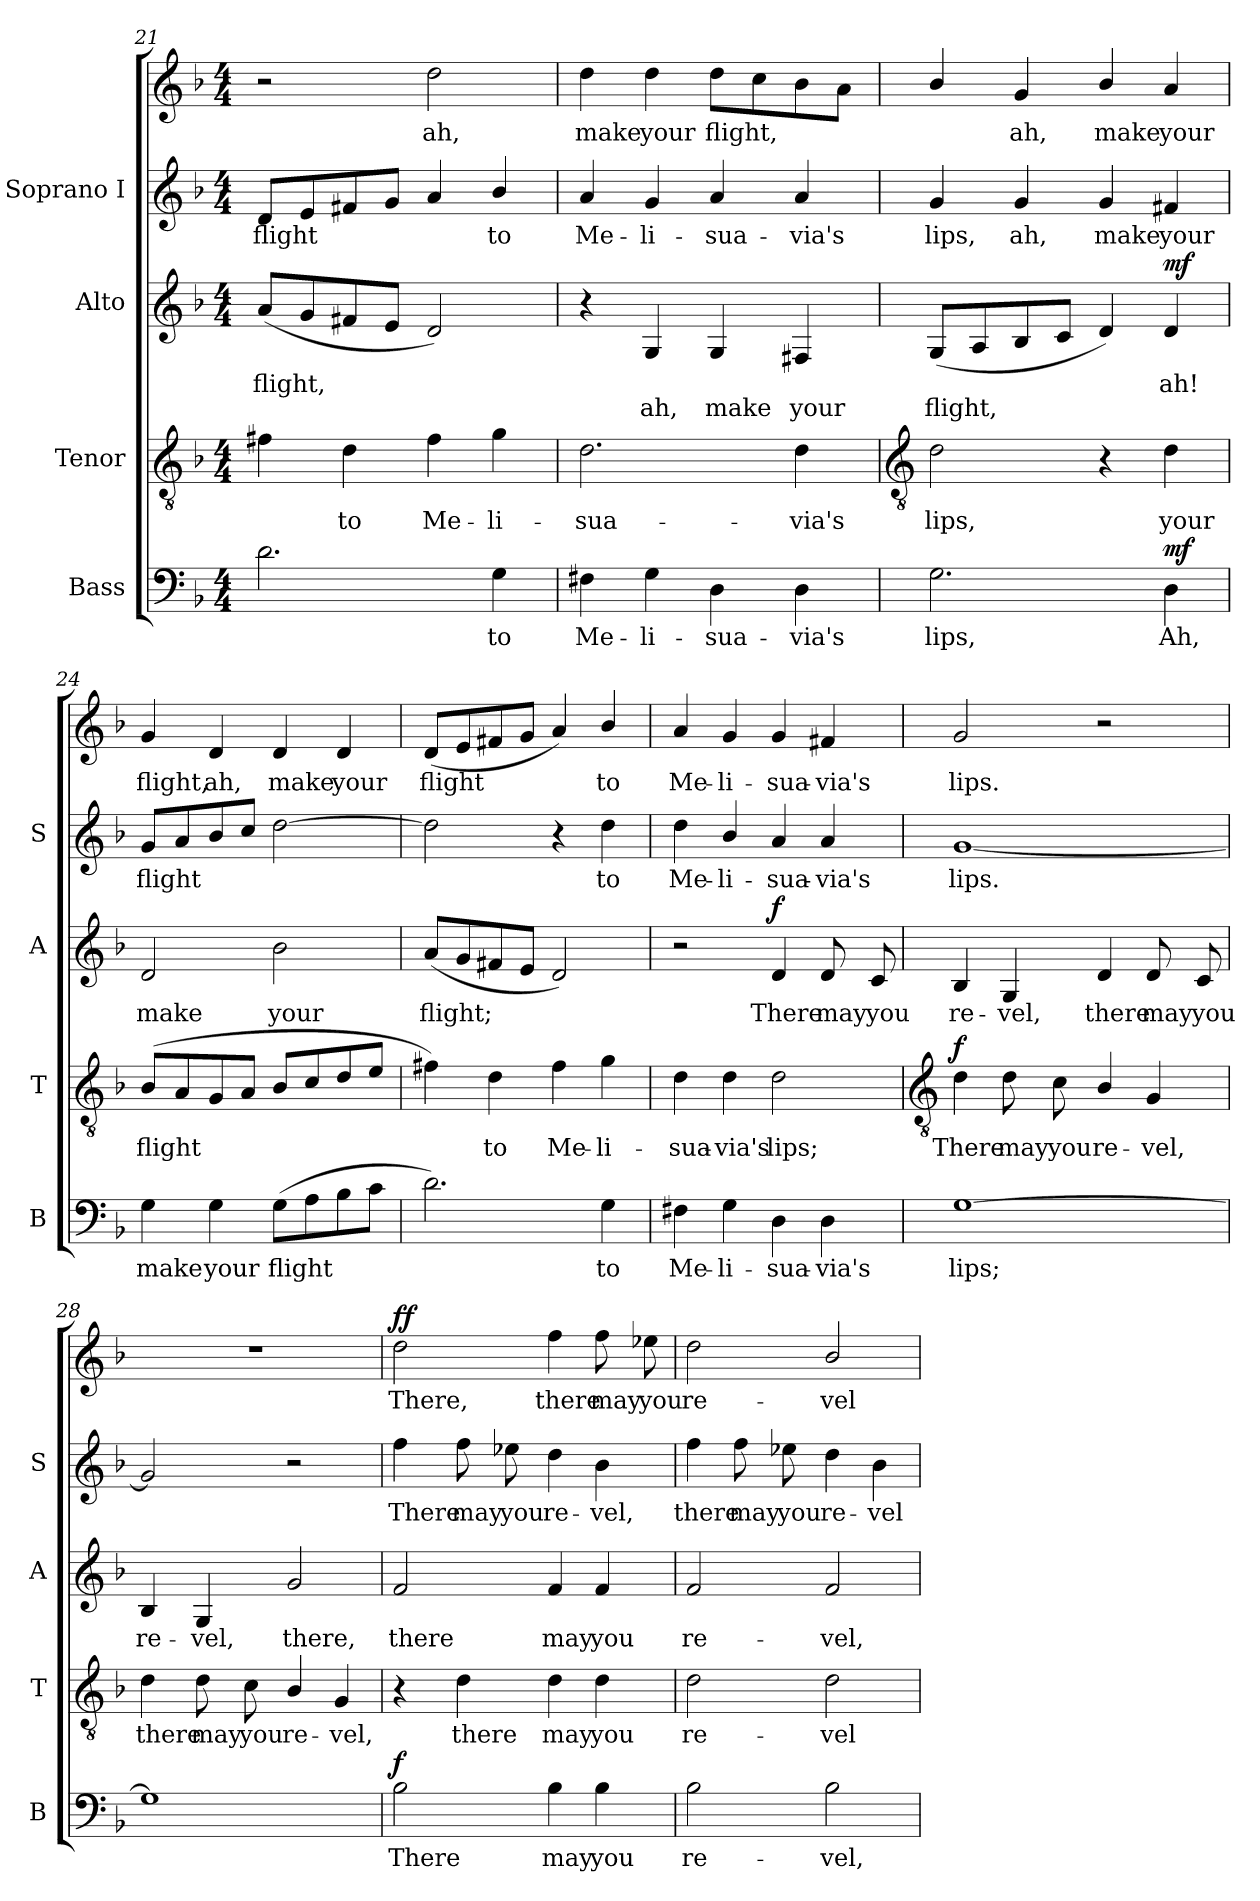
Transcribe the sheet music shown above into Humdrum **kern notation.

**kern	**text	**dynam	**kern	**text	**dynam	**kern	**text	**text	**dynam	**kern	**text	**kern	**text	**dynam
*part4	*part4	*part4	*part3	*part3	*part3	*part2	*part2	*part2	*part2	*part1	*part1	*part1	*part1	*part1
*staff5	*staff5	*staff5	*staff4	*staff4	*staff4	*staff3	*staff3	*staff3	*staff3	*staff2	*staff2	*staff1	*staff1	*staff1/2
*I"Bass	*	*	*I"Tenor	*	*	*I"Alto	*	*	*	*I"Soprano I	*	*	*	*
*I'B	*	*	*I'T	*	*	*I'A	*	*	*	*I'S	*	*	*	*
*clefF4	*	*	*clefGv2	*	*	*clefG2	*	*	*	*clefG2	*	*clefG2	*	*
*k[b-]	*	*	*k[b-]	*	*	*k[b-]	*	*	*	*k[b-]	*	*k[b-]	*	*
*F:	*	*	*F:	*	*	*F:	*	*	*	*F:	*	*F:	*	*
*M4/4	*	*	*M4/4	*	*	*M4/4	*	*	*	*M4/4	*	*M4/4	*	*
=21	=21	=21	=21	=21	=21	=21	=21	=21	=21	=21	=21	=21	=21	=21
!	!	!	!	!	!	!	!LO:LY:b	!	!	!	!LO:LY:b	!	!	!
2.d	.	.	4f#X	.	.	(<8aL	flight,	.	.	8dL	flight	2r	.	.
.	.	.	.	.	.	8g	.	.	.	8e	.	.	.	.
!	!	!	!	!LO:LY:b	!	!	!	!	!	!	!	!	!	!
.	.	.	4d	to	.	8f#X	.	.	.	8f#X	.	.	.	.
.	.	.	.	.	.	8eJ	.	.	.	8gJ	.	.	.	.
!	!	!	!	!LO:LY:b	!	!	!	!	!	!	!	!	!LO:LY:b	!
.	.	.	4f#	Me-	.	2d)	.	.	.	4a	.	2dd	ah,	.
!	!LO:LY:b	!	!	!LO:LY:b	!	!	!	!	!	!	!LO:LY:b	!	!	!
4G	to	.	4g	-li-	.	.	.	.	.	4b-/	to	.	.	.
=22	=22	=22	=22	=22	=22	=22	=22	=22	=22	=22	=22	=22	=22	=22
!	!LO:LY:b	!	!	!LO:LY:b	!	!	!	!	!	!	!LO:LY:b	!	!LO:LY:b	!
4F#X	Me-	.	2.d	-sua-	.	4r	.	.	.	4a	Me-	4dd	make	.
!	!LO:LY:b	!	!	!	!	!	!	!LO:LY:b	!	!	!LO:LY:b	!	!LO:LY:b	!
4G	-li-	.	.	.	.	4G	.	ah,	.	4g	-li-	4dd	your	.
!	!LO:LY:b	!	!	!	!	!	!	!LO:LY:b	!	!	!LO:LY:b	!	!LO:LY:b	!
4D	-sua-	.	.	.	.	4G	.	make	.	4a	-sua-	(<8ddL	flight,	.
.	.	.	.	.	.	.	.	.	.	.	.	8cc	.	.
!	!LO:LY:b	!	!	!LO:LY:b	!	!	!	!LO:LY:b	!	!	!LO:LY:b	!	!	!
4D	-via's	.	4d	-via's	.	4F#X	.	your	.	4a	-via's	8b-	.	.
.	.	.	.	.	.	.	.	.	.	.	.	8aJ	.	.
!!LO:LB:g=z
=23	=23	=23	=23	=23	=23	=23	=23	=23	=23	=23	=23	=23	=23	=23
*	*	*	*clefGv2	*	*	*	*	*	*	*	*	*	*	*
!	!LO:LY:b	!	!	!LO:LY:b	!	!	!	!LO:LY:b	!	!	!LO:LY:b	!	!	!
2.G	lips,	.	2d	lips,	.	(<8GL	.	flight,	.	4g	lips,	4b-/	.	.
.	.	.	.	.	.	8A	.	.	.	.	.	.	.	.
!	!	!	!	!	!	!	!	!	!	!	!LO:LY:b	!	!LO:LY:b	!LO:DY:b=2
!	!	!	!	!	!	!	!	!	!	!	!	!	!	!LO:DY:n=1:b
.	.	.	.	.	.	8B-	.	.	.	4g	ah,	4g	ah,	mf mf
.	.	.	.	.	.	8cJ	.	.	.	.	.	.	.	.
!	!	!	!	!	!	!	!	!	!	!	!LO:LY:b	!	!LO:LY:b	!
.	.	.	4r	.	.	4d/)	.	.	.	4g	make	4b-/	make	.
!	!LO:LY:b	!LO:DY:b	!	!LO:LY:b	!	!	!LO:LY:b	!	!LO:DY:b	!	!LO:LY:b	!	!LO:LY:b	!
4D	Ah,	mf	4d	your	.	4d	ah!	.	mf	4f#X	your	4a	your	.
=24	=24	=24	=24	=24	=24	=24	=24	=24	=24	=24	=24	=24	=24	=24
!	!LO:LY:b	!	!	!LO:LY:b	!	!	!LO:LY:b	!	!	!	!LO:LY:b	!	!LO:LY:b	!
4G	make	.	(>8B-L	flight	.	2d	make	.	.	8gL	flight	4g	flight,	.
.	.	.	8A	.	.	.	.	.	.	8a	.	.	.	.
!	!LO:LY:b	!	!	!	!	!	!	!	!	!	!	!	!LO:LY:b	!
4G	your	.	8G	.	.	.	.	.	.	8b-	.	4d	ah,	.
.	.	.	8AJ	.	.	.	.	.	.	8ccJ	.	.	.	.
!	!LO:LY:b	!	!	!	!	!	!LO:LY:b	!	!	!	!	!	!LO:LY:b	!
(>8GL	flight	.	8B-\L	.	.	2b-	your	.	.	[2dd\	.	4d	make	.
8A	.	.	8c\	.	.	.	.	.	.	.	.	.	.	.
!	!	!	!	!	!	!	!	!	!	!	!	!	!LO:LY:b	!
8B-	.	.	8d/	.	.	.	.	.	.	.	.	4d	your	.
8cJ	.	.	8e/J	.	.	.	.	.	.	.	.	.	.	.
=25	=25	=25	=25	=25	=25	=25	=25	=25	=25	=25	=25	=25	=25	=25
!	!	!	!	!	!	!	!LO:LY:b	!	!	!	!	!	!LO:LY:b	!
2.d)	.	.	4f#X)	.	.	(<8aL	flight;	.	.	2dd\])	.	(<8dL	flight	.
.	.	.	.	.	.	8g	.	.	.	.	.	8e	.	.
!	!	!	!	!LO:LY:b	!	!	!	!	!	!	!	!	!	!
.	.	.	4d	to	.	8f#X	.	.	.	.	.	8f#X	.	.
.	.	.	.	.	.	8eJ	.	.	.	.	.	8gJ	.	.
!	!	!	!	!LO:LY:b	!	!	!	!	!	!	!	!	!	!
.	.	.	4f#	Me-	.	2d)	.	.	.	4r	.	4a)	.	.
!	!LO:LY:b	!	!	!LO:LY:b	!	!	!	!	!	!	!LO:LY:b	!	!LO:LY:b	!
4G	to	.	4g	-li-	.	.	.	.	.	4dd	to	4b-/	to	.
=26	=26	=26	=26	=26	=26	=26	=26	=26	=26	=26	=26	=26	=26	=26
!	!LO:LY:b	!	!	!LO:LY:b	!	!	!	!	!	!	!LO:LY:b	!	!LO:LY:b	!
4F#X	Me-	.	4d	-sua-	.	2r	.	.	.	4dd	Me-	4a	Me-	.
!	!LO:LY:b	!	!	!LO:LY:b	!	!	!	!	!	!	!LO:LY:b	!	!LO:LY:b	!
4G	-li-	.	4d	-via's	.	.	.	.	.	4b-/	-li-	4g	-li-	.
!	!LO:LY:b	!	!	!LO:LY:b	!	!	!LO:LY:b	!	!LO:DY:b	!	!LO:LY:b	!	!LO:LY:b	!
4D	-sua-	.	2d	lips;	.	4d	There	.	f	4a	-sua-	4g	-sua-	.
!	!LO:LY:b	!	!	!	!	!	!LO:LY:b	!	!	!	!LO:LY:b	!	!LO:LY:b	!
4D	-via's	.	.	.	.	8d	may	.	.	4a	-via's	4f#X	-via's	.
!	!	!	!	!	!	!	!LO:LY:b	!	!	!	!	!	!	!
.	.	.	.	.	.	8c/	you	.	.	.	.	.	.	.
!!LO:LB:g=z
=27	=27	=27	=27	=27	=27	=27	=27	=27	=27	=27	=27	=27	=27	=27
*	*	*	*clefGv2	*	*	*	*	*	*	*	*	*	*	*
!	!LO:LY:b	!	!	!LO:LY:b	!LO:DY:b	!	!LO:LY:b	!	!	!	!LO:LY:b	!	!LO:LY:b	!
[1G	lips;	.	4d	There	f	4B-	re-	.	.	[1g	lips.	2g	lips.	.
!	!	!	!	!LO:LY:b	!	!	!LO:LY:b	!	!	!	!	!	!	!
.	.	.	8d	may	.	4G	-vel,	.	.	.	.	.	.	.
!	!	!	!	!LO:LY:b	!	!	!	!	!	!	!	!	!	!
.	.	.	8c	you	.	.	.	.	.	.	.	.	.	.
!	!	!	!	!LO:LY:b	!	!	!LO:LY:b	!	!	!	!	!	!	!
.	.	.	4B-/	re-	.	4d	there	.	.	.	.	2r	.	.
!	!	!	!	!LO:LY:b	!	!	!LO:LY:b	!	!	!	!	!	!	!
.	.	.	4G	-vel,	.	8d	may	.	.	.	.	.	.	.
!	!	!	!	!	!	!	!LO:LY:b	!	!	!	!	!	!	!
.	.	.	.	.	.	8c/	you	.	.	.	.	.	.	.
=28	=28	=28	=28	=28	=28	=28	=28	=28	=28	=28	=28	=28	=28	=28
!	!	!	!	!LO:LY:b	!	!	!LO:LY:b	!	!	!	!	!	!	!
1G]	.	.	4d	there	.	4B-	re-	.	.	2g]	.	1r	.	.
!	!	!	!	!LO:LY:b	!	!	!LO:LY:b	!	!	!	!	!	!	!
.	.	.	8d	may	.	4G	-vel,	.	.	.	.	.	.	.
!	!	!	!	!LO:LY:b	!	!	!	!	!	!	!	!	!	!
.	.	.	8c	you	.	.	.	.	.	.	.	.	.	.
!	!	!	!	!LO:LY:b	!	!	!LO:LY:b	!	!	!	!	!	!	!
.	.	.	4B-/	re-	.	2g	there,	.	.	2r	.	.	.	.
!	!	!	!	!LO:LY:b	!	!	!	!	!	!	!	!	!	!
.	.	.	4G	-vel,	.	.	.	.	.	.	.	.	.	.
=29	=29	=29	=29	=29	=29	=29	=29	=29	=29	=29	=29	=29	=29	=29
!	!LO:LY:b	!LO:DY:b	!	!	!	!	!LO:LY:b	!	!	!	!LO:LY:b	!	!LO:LY:b	!LO:DY:b=2
!	!	!	!	!	!	!	!	!	!	!	!	!	!	!LO:DY:n=1:b
2B-	There	f	4r	.	.	2f	there	.	.	4ff	There	2dd	There,	f f
!	!	!	!	!LO:LY:b	!	!	!	!	!	!	!LO:LY:b	!	!	!
.	.	.	4d	there	.	.	.	.	.	8ff	may	.	.	.
!	!	!	!	!	!	!	!	!	!	!	!LO:LY:b	!	!	!
.	.	.	.	.	.	.	.	.	.	8ee-X	you	.	.	.
!	!LO:LY:b	!	!	!LO:LY:b	!	!	!LO:LY:b	!	!	!	!LO:LY:b	!	!LO:LY:b	!
4B-	may	.	4d	may	.	4f	may	.	.	4dd	re-	4ff	there	.
!	!LO:LY:b	!	!	!LO:LY:b	!	!	!LO:LY:b	!	!	!	!LO:LY:b	!	!LO:LY:b	!
4B-	you	.	4d	you	.	4f	you	.	.	4b-	-vel,	8ff	may	.
!	!	!	!	!	!	!	!	!	!	!	!	!	!LO:LY:b	!
.	.	.	.	.	.	.	.	.	.	.	.	8ee-X	you	.
=30	=30	=30	=30	=30	=30	=30	=30	=30	=30	=30	=30	=30	=30	=30
!	!LO:LY:b	!	!	!LO:LY:b	!	!	!LO:LY:b	!	!	!	!LO:LY:b	!	!LO:LY:b	!
2B-	re-	.	2d	re-	.	2f	re-	.	.	4ff	there	2dd	re-	.
!	!	!	!	!	!	!	!	!	!	!	!LO:LY:b	!	!	!
.	.	.	.	.	.	.	.	.	.	8ff	may	.	.	.
!	!	!	!	!	!	!	!	!	!	!	!LO:LY:b	!	!	!
.	.	.	.	.	.	.	.	.	.	8ee-X	you	.	.	.
!	!LO:LY:b	!	!	!LO:LY:b	!	!	!LO:LY:b	!	!	!	!LO:LY:b	!	!LO:LY:b	!
2B-	-vel,	.	2d	-vel	.	2f	-vel,	.	.	4dd	re-	2b-/	-vel	.
!	!	!	!	!	!	!	!	!	!	!	!LO:LY:b	!	!	!
.	.	.	.	.	.	.	.	.	.	4b-	-vel	.	.	.
=	=	=	=	=	=	=	=	=	=	=	=	=	=	=
*-	*-	*-	*-	*-	*-	*-	*-	*-	*-	*-	*-	*-	*-	*-
